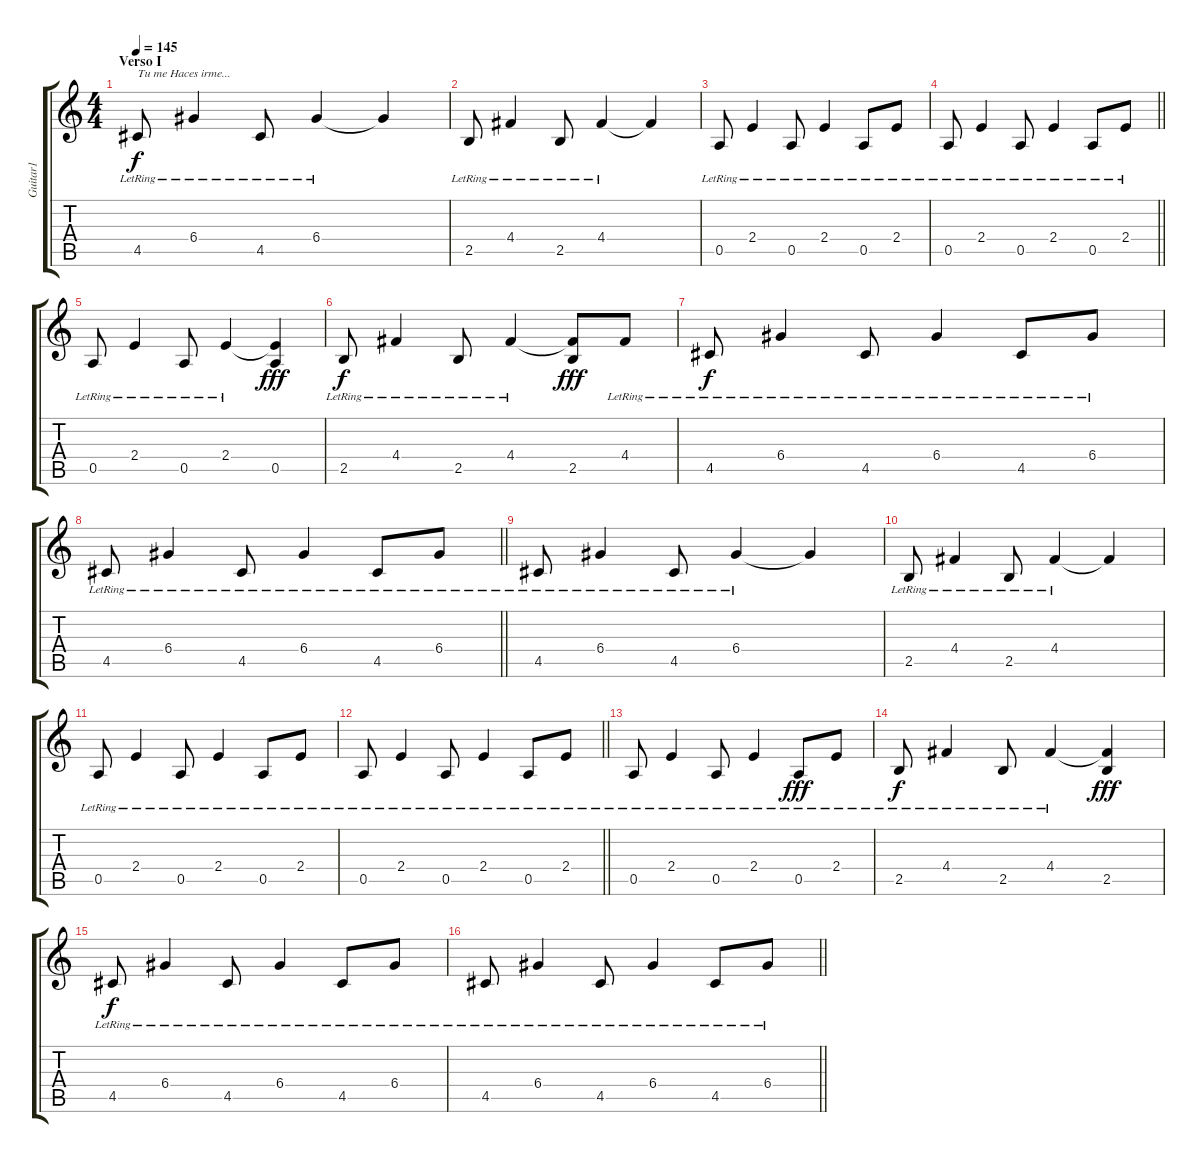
\track ("Guitar1" "Guitar1") {instrument electricguitarjazz}
\staff {score tabs}
\tuning (E4 B3 G3 D3 A2 E2) {hide}
\ts (4 4)
\section ("" "Verso I")
\tempo 145
\clef g2
\ks c
4.5{lr}.8{txt "Tu me Haces irme..." dy f instrument electricguitarjazz} 6.4{lr}.4 4.5{lr}.8 6.4{lr}.4 6.4{t}.4 |
2.5{lr}.8 4.4{lr}.4 2.5{lr}.8 4.4{lr}.4 4.4{t}.4 |
0.5{lr}.8 2.4{lr}.4 0.5{lr}.8 2.4{lr}.4 0.5{lr}.8 2.4{lr}.8 |
\barLineRight lightlight
0.5{lr}.8 2.4{lr}.4 0.5{lr}.8 2.4{lr}.4 0.5{lr}.8 2.4{lr}.8 |
0.5{lr}.8 2.4{lr}.4 0.5{lr}.8 2.4{lr}.4 (2.4{t} 0.5).4{dy fff} |
2.5{lr}.8{dy f} 4.4{lr}.4 2.5{lr}.8 4.4{lr}.4 (4.4{t} 2.5).8{dy fff} 4.4{lr}.8 |
4.5{lr}.8{dy f} 6.4{lr}.4 4.5{lr}.8 6.4{lr}.4 4.5{lr}.8 6.4{lr}.8 |
\barLineRight lightlight
4.5{lr}.8 6.4{lr}.4 4.5{lr}.8 6.4{lr}.4 4.5{lr}.8 6.4{lr}.8 |
4.5{lr}.8 6.4{lr}.4 4.5{lr}.8 6.4{lr}.4 6.4{t}.4 |
2.5{lr}.8 4.4{lr}.4 2.5{lr}.8 4.4{lr}.4 4.4{t}.4 |
0.5{lr}.8 2.4{lr}.4 0.5{lr}.8 2.4{lr}.4 0.5{lr}.8 2.4{lr}.8 |
\barLineRight lightlight
0.5{lr}.8 2.4{lr}.4 0.5{lr}.8 2.4{lr}.4 0.5{lr}.8 2.4{lr}.8 |
0.5{lr}.8 2.4{lr}.4 0.5{lr}.8 2.4{lr}.4 0.5{lr}.8{dy fff} 2.4{lr}.8 |
2.5{lr}.8{dy f} 4.4{lr}.4 2.5{lr}.8 4.4{lr}.4 (4.4{t} 2.5).4{dy fff} |
4.5{lr}.8{dy f} 6.4{lr}.4 4.5{lr}.8 6.4{lr}.4 4.5{lr}.8 6.4{lr}.8 |
\barLineRight lightlight
4.5{lr}.8 6.4{lr}.4 4.5{lr}.8 6.4{lr}.4 4.5{lr}.8 6.4{lr}.8
